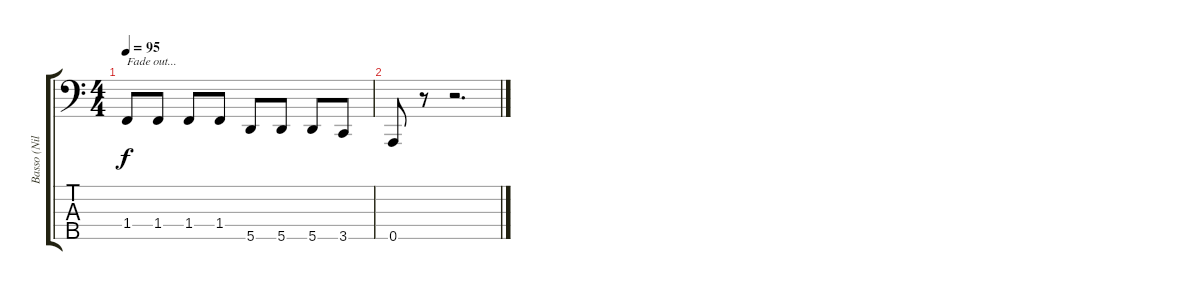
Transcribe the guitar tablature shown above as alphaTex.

\track ("Basso (Nils Ursin)" "Basso (Nil") {instrument electricbassfinger}
\staff {score tabs}
\tuning (G2 D2 A1 E1 A0) {hide}
\ts (4 4)
\tempo 95
\clef f4
\ks c
1.4.8{txt "Fade out..." dy f} 1.4.8 1.4.8 1.4.8 5.5.8 5.5.8 5.5.8 3.5.8 |
0.5.8 r.8 r.2{d}
